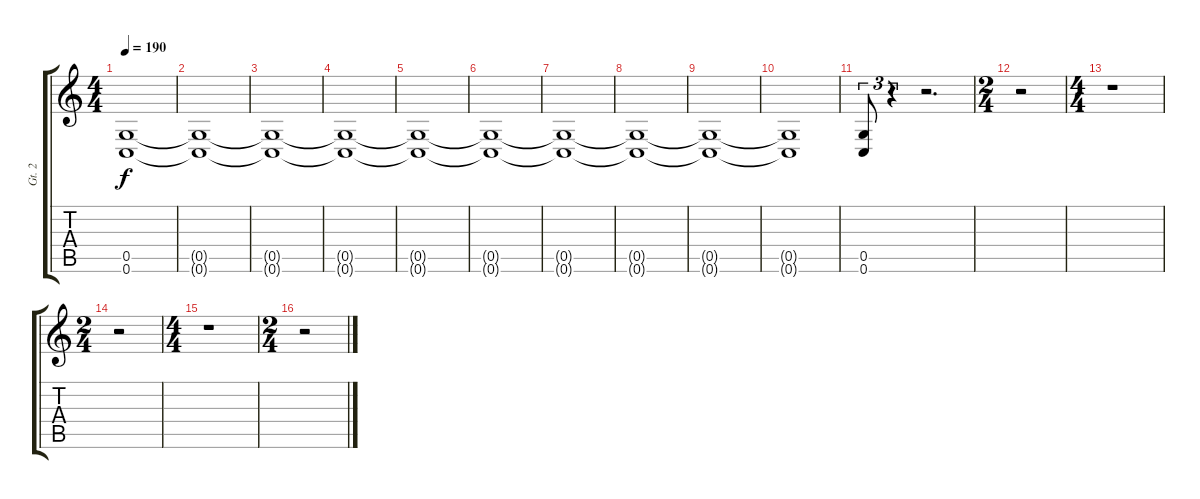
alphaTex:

\track ("Gt. 2" "Gt. 2") {instrument distortionguitar}
\staff {score tabs}
\tuning (D4 A3 F3 C3 G2 C2) {hide}
\ts (4 4)
\tempo 190
\clef g2
\ks c
(0.5 0.6).1{dy f} |
(0.5{t} 0.6{t}).1 |
(0.5{t} 0.6{t}).1 |
(0.5{t} 0.6{t}).1 |
(0.5{t} 0.6{t}).1 |
(0.5{t} 0.6{t}).1 |
(0.5{t} 0.6{t}).1 |
(0.5{t} 0.6{t}).1 |
(0.5{t} 0.6{t}).1 |
(0.5{t} 0.6{t}).1 |
(0.5 0.6).8{tu (3 2)} r.4{tu (3 2)} r.2{d} |
\ts (2 4)
r.2 |
\ts (4 4)
r.1 |
\ts (2 4)
r.2 |
\ts (4 4)
r.1 |
\ts (2 4)
r.2
